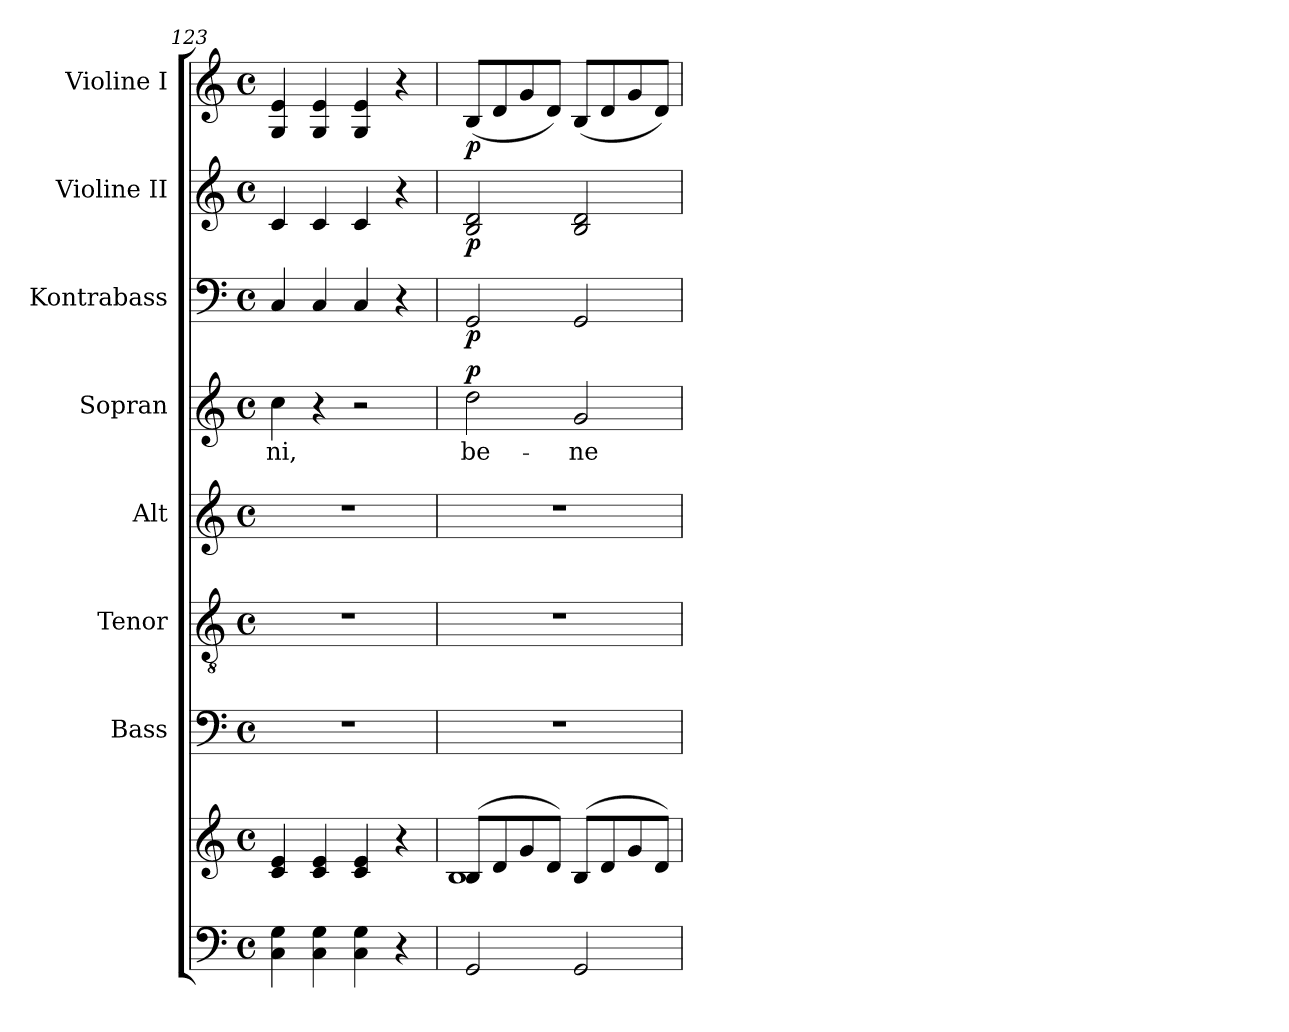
**kern	**kern	**kern	**kern	**kern	**kern	**text	**dynam	**kern	**dynam	**kern	**dynam	**kern	**dynam
*part8	*part8	*part7	*part6	*part5	*part4	*part4	*part4	*part3	*part3	*part2	*part2	*part1	*part1
*staff9	*staff8	*staff7	*staff6	*staff5	*staff4	*staff4	*staff4	*staff3	*staff3	*staff2	*staff2	*staff1	*staff1
*	*	*I"Bass	*I"Tenor	*I"Alt	*I"Sopran	*	*	*I"Kontrabass	*	*I"Violine II	*	*I"Violine I	*
*	*	*I'B.	*I'T.	*I'A.	*I'S.	*	*	*I'Kb.	*	*I'Vl. II	*	*I'Vl. I	*
*clefF4	*clefG2	*clefF4	*clefGv2	*clefG2	*clefG2	*	*	*clefF4	*	*clefG2	*	*clefG2	*
*	*	*	*	*	*	*	*	*ITrd7c12	*	*	*	*	*
*k[]	*k[]	*k[]	*k[]	*k[]	*k[]	*	*	*k[]	*	*k[]	*	*k[]	*
*C:	*C:	*C:	*C:	*C:	*C:	*	*	*C:	*	*C:	*	*C:	*
*M4/4	*M4/4	*M4/4	*M4/4	*M4/4	*M4/4	*	*	*M4/4	*	*M4/4	*	*M4/4	*
*met(c)	*met(c)	*met(c)	*met(c)	*met(c)	*met(c)	*	*	*met(c)	*	*met(c)	*	*met(c)	*
=123	=123	=123	=123	=123	=123	=123	=123	=123	=123	=123	=123	=123	=123
!	!	!	!	!	!	!LO:LY:b	!	!	!	!	!	!	!
4C\ 4G\	4c/ 4e/	1r	1r	1r	4cc\	-ni,	.	4CC/	.	4c/	.	4G/ 4e/	.
4C\ 4G\	4c/ 4e/	.	.	.	4r	.	.	4CC/	.	4c/	.	4G/ 4e/	.
4C\ 4G\	4c/ 4e/	.	.	.	2r	.	.	4CC/	.	4c/	.	4G/ 4e/	.
4r	4r	.	.	.	.	.	.	4r	.	4r	.	4r	.
=124	=124	=124	=124	=124	=124	=124	=124	=124	=124	=124	=124	=124	=124
*	*^	*	*	*	*	*	*	*	*	*	*	*	*
!	!	!	!	!	!	!	!LO:LY:b	!LO:DY:a	!	!LO:DY:b	!	!LO:DY:b	!	!LO:DY:b
2GG/	(>8B/L	1B	1r	1r	1r	2dd\	be-	p	2GGG/	p	2B/ 2d/	p	(<8B/L	p
.	8d/	.	.	.	.	.	.	.	.	.	.	.	8d/	.
.	8g/	.	.	.	.	.	.	.	.	.	.	.	8g/	.
.	8d/J)	.	.	.	.	.	.	.	.	.	.	.	8d/J)	.
!	!	!	!	!	!	!	!LO:LY:b	!	!	!	!	!	!	!
2GG/	(>8B/L	.	.	.	.	2g/	-ne-	.	2GGG/	.	2B/ 2d/	.	(<8B/L	.
.	8d/	.	.	.	.	.	.	.	.	.	.	.	8d/	.
.	8g/	.	.	.	.	.	.	.	.	.	.	.	8g/	.
.	8d/J)	.	.	.	.	.	.	.	.	.	.	.	8d/J)	.
*	*v	*v	*	*	*	*	*	*	*	*	*	*	*	*
=	=	=	=	=	=	=	=	=	=	=	=	=	=
*-	*-	*-	*-	*-	*-	*-	*-	*-	*-	*-	*-	*-	*-
